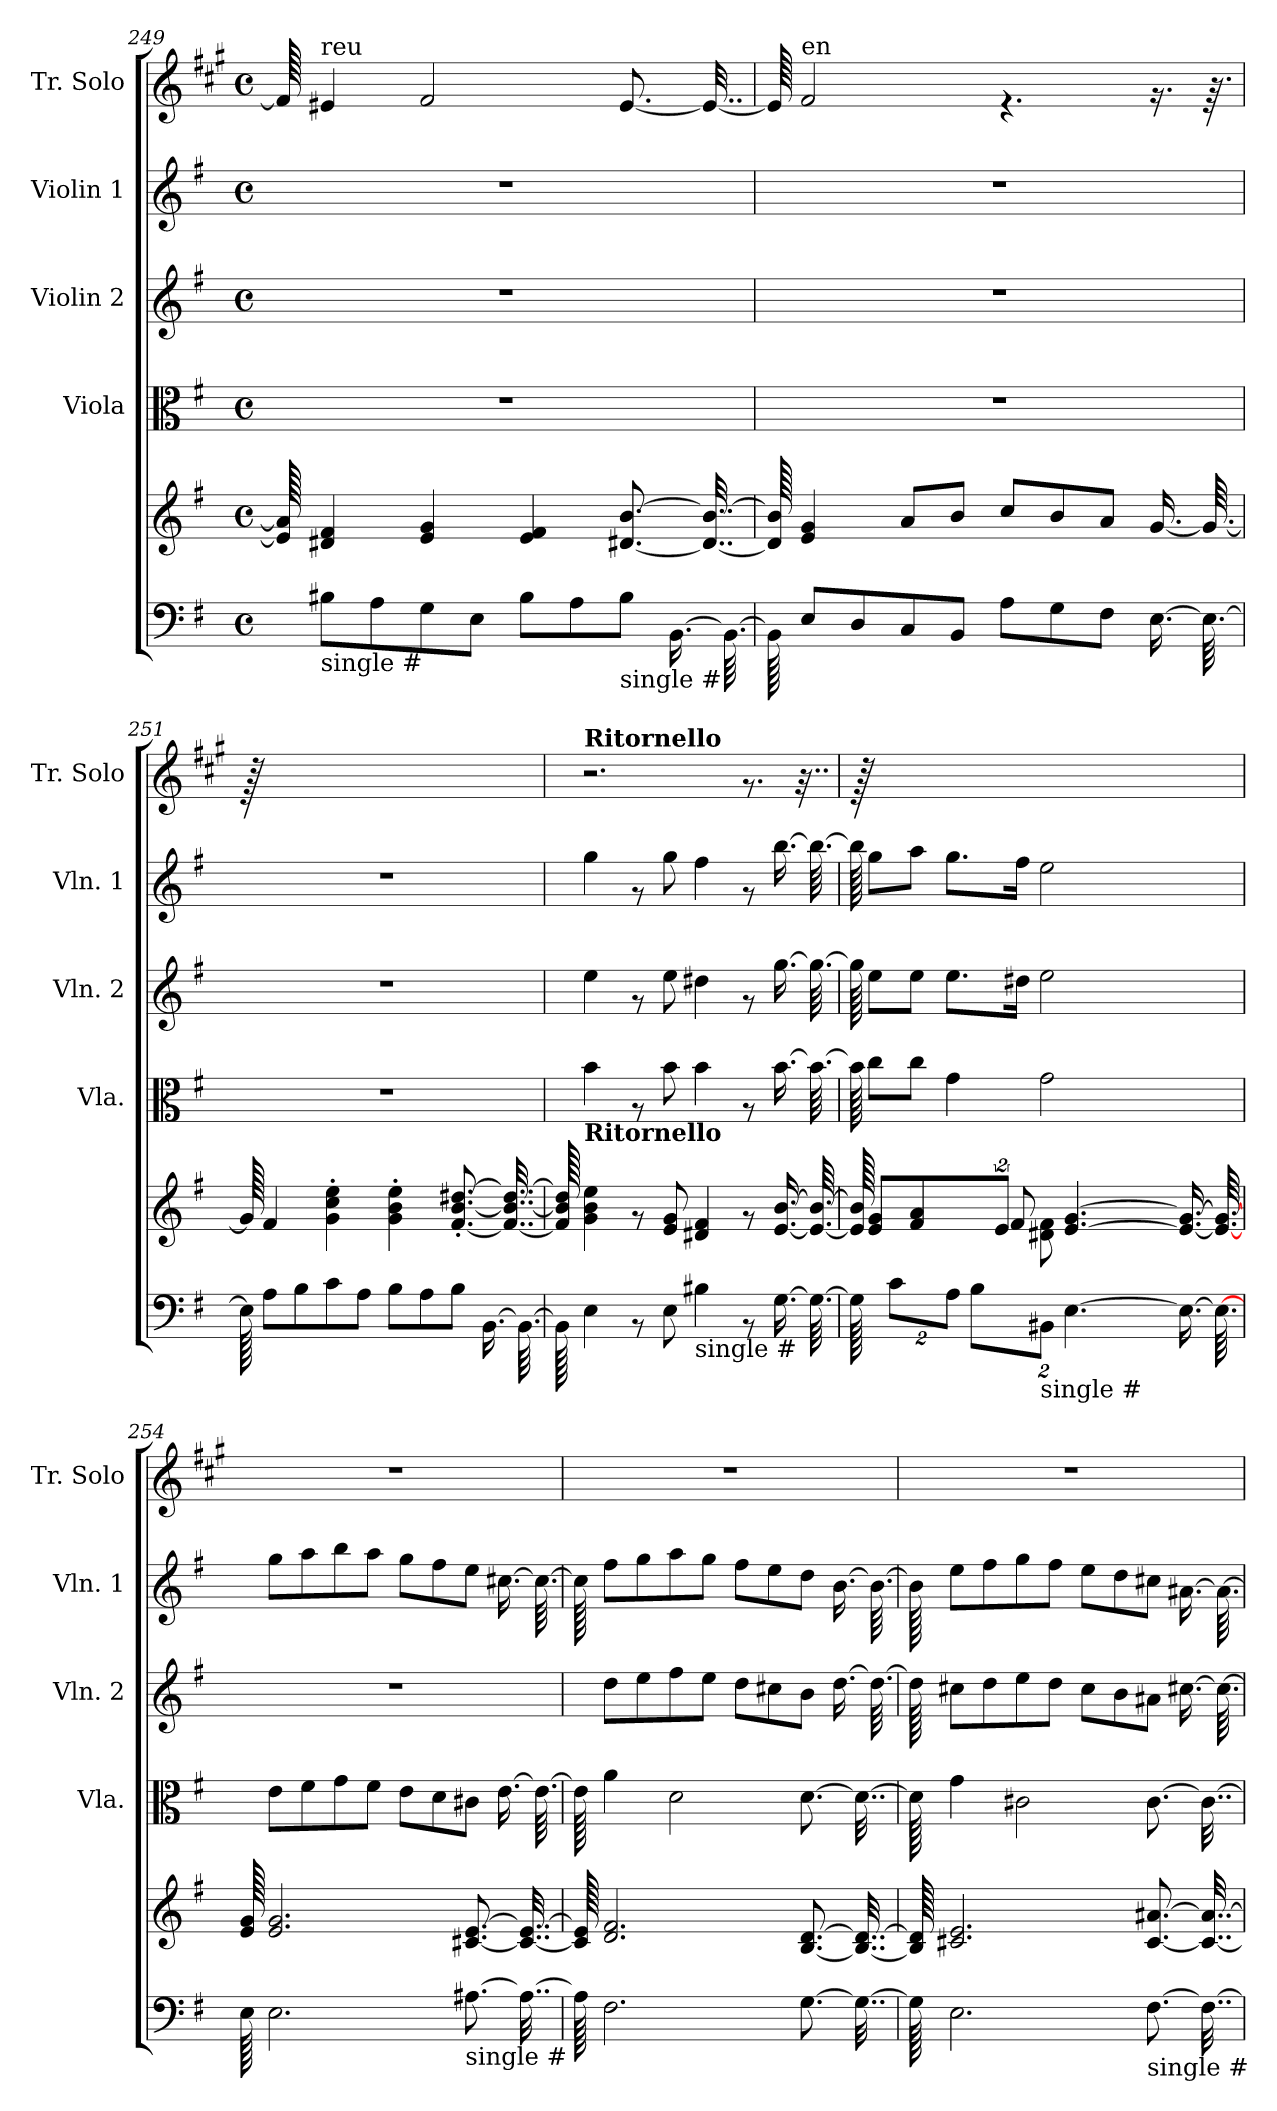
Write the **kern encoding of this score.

**kern	**kern	**kern	**kern	**kern	**kern
*part6	*part5	*part4	*part3	*part2	*part1
*staff6	*staff5	*staff4	*staff3	*staff2	*staff1
*	*	*I"Viola	*I"Violin 2	*I"Violin 1	*I"Tr. Solo
*	*	*I'Vla.	*I'Vln. 2	*I'Vln. 1	*I'Tr. Solo
*clefF4	*clefG2	*clefC3	*clefG2	*clefG2	*clefG2
*	*	*	*	*	*ITrd1c2
*k[f#]	*k[f#]	*k[f#]	*k[f#]	*k[f#]	*k[f#]
*G:	*G:	*G:	*G:	*G:	*G:
*M4/4	*M4/4	*M4/4	*M4/4	*M4/4	*M4/4
*met(c)	*met(c)	*met(c)	*met(c)	*met(c)	*met(c)
=249	=249	=249	=249	=249	=249
128ryy	128e/] 128a/]	1r	1r	1r	128e/]
!	!	!	!	!	!LO:TX:a:t=reu
!LO:TX:b:t=single #	!	!	!	!	!
8B#\L	4d#X/ 4f#/	.	.	.	4d#X/
8A\	.	.	.	.	.
8G\	4e/ 4g/	.	.	.	2e/
8E\J	.	.	.	.	.
8B#>\L	4e/ 4f#/	.	.	.	.
8A\	.	.	.	.	.
!LO:TX:b:t=single #	!	!	!	!	!
8B#\J	[<8.d#X/ [<8.b/	.	.	.	[<8.d#/
[>16.BB\	.	.	.	.	.
.	32..d#/_ 32..b/_	.	.	.	32..d#/_
64.BB\_	.	.	.	.	.
=250	=250	=250	=250	=250	=250
128BB\]	128d#/] 128b/]	1r	1r	1r	128d#/]
!	!	!	!	!	!LO:TX:a:t=en
8E/L	4e/ 4g/	.	.	.	2e/
8D/	.	.	.	.	.
8C/	8a/L	.	.	.	.
8BB/J	8b/J	.	.	.	.
8A\L	8cc/L	.	.	.	4.rf
8G\	8b/	.	.	.	.
8F#\J	8a/J	.	.	.	.
[>16.E\	[<16.g/	.	.	.	16.rf
64.E\_	64.g/_	.	.	.	64.rf
=251	=251	=251	=251	=251	=251
128E\]	128g/]	1r	1r	1r	128rf
8A\L	4f#/	.	.	.	2ryy
8B\	.	.	.	.	.
8c\	4g\'> 4cc\'> 4ee\'>	.	.	.	.
8A\J	.	.	.	.	.
8B\L	4g\'> 4b\'> 4ee\'>	.	.	.	4ryy
8A\	.	.	.	.	.
8B\J	[<8.f#/'< [<8.b/'< [<8.dd#X/'<	.	.	.	128%31ryy
[>16.BB\	.	.	.	.	.
.	32..f#/_ 32..b/_ 32..dd#/_	.	.	.	.
64.BB\_	.	.	.	.	.
=252	=252	=252	=252	=252	=252
128BB\]	128f#/] 128b/] 128dd#/]	128ryy	128ryy	128ryy	128ryy
!	!	!	!	!	!LO:TX:a:B:t=Ritornello
!	!	!LO:TX:b:B:t=Ritornello	!	!	!
4E\	4g\ 4b\ 4ee\	4b\	4ee\	4gg\	2.r
8rAA	8rf	8rG	8rf	8rf	.
8E\	8e/ 8g/	8b\	8ee\	8gg\	.
!LO:TX:b:t=single #	!	!	!	!	!
4B#\	4d#X/ 4f#/	4b\	4dd#X\	4ff#\	.
8rAA	8rf	8rG	8rf	8rf	8.rf
[>16.G\	[<16.e/ [<16.b/	[>16.b\	[>16.gg\	[>16.bb\	.
.	.	.	.	.	32..rf
64.G\_	64.e/_ 64.b/_	64.b\_	64.gg\_	64.bb\_	.
!!LO:LB:g=z
=253	=253	=253	=253	=253	=253
*^	*^	*	*	*	*
*	*^	*	*^	*	*	*	*
128G\]	4ryy	2ryy	128e/] 128b/]	2ryy	4ryy	128b\]	128gg\]	128bb\]	128rf
16ryy	.	.	8e/ 8g/L	.	.	8cc\L	8ee\L	8gg\L	1ryy
*Xbrackettup	*	*	*	*	*	*	*	*	*
16%3c\L	.	.	.	.	.	.	.	.	.
.	.	.	8f#/ 8a/	.	.	8cc\J	8ee\J	8aa\J	.
.	16ryy	.	.	.	8ryy	.	.	.	.
16%3A\J	.	.	8ryy	.	.	4g\	8.ee\L	8.gg\L	.
.	128ryy	.	.	.	.	.	.	.	.
.	8B\L	.	.	.	.	.	.	.	.
.	.	.	.	.	128ryy	.	.	.	.
.	.	.	16%3e/J	.	8f#/	.	.	.	.
2ryy	16ryy	.	.	.	.	.	16dd#X\Jk	16ff#\Jk	.
.	.	16ryy	.	128ryy	.	.	.	.	.
!	!LO:TX:b:t=single #	!	!	!	!	!	!	!	!
.	16%3BB#\J	.	.	8d#X\ 8f#\	16ryy	2g\	2ee\	2ee\	.
.	.	128ryy	.	.	.	.	.	.	.
.	.	[>4.E\	4ryy	.	[<4.e/ [<4.g/	.	.	.	.
.	.	.	.	4ryy	.	.	.	.	.
.	4ryy	.	.	.	.	.	.	.	.
.	.	.	8ryy	.	.	.	.	.	.
.	.	.	.	8ryy	.	.	.	.	.
16...ryy	16...ryy	16.E\_	16...ryy	.	16.e/_ 16.g/_	.	.	.	.
.	.	.	.	32..ryy	.	32..ryy	32..ryy	32..ryy	32..ryy
.	.	64.E\_	.	.	64.e/_ 64.g/_	.	.	.	.
*v	*v	*v	*	*	*	*	*	*	*
*	*v	*v	*v	*	*	*	*
=254	=254	=254	=254	=254	=254
128E\	128e/ 128g/	128ryy	1r	128ryy	1r
2.E\	2.e/ 2.g/	8e\L	.	8gg\L	.
.	.	8f#\	.	8aa\	.
.	.	8g\	.	8bb\	.
.	.	8f#\J	.	8aa\J	.
.	.	8e\L	.	8gg\L	.
.	.	8d\	.	8ff#\	.
!LO:TX:b:t=single #	!	!	!	!	!
[>8.A#\	[<8.c#X/ [<8.e/	8c#X\J	.	8ee\J	.
.	.	[>16.e\	.	[>16.cc#X\	.
32..A#\_	32..c#/_ 32..e/_	.	.	.	.
.	.	64.e\_	.	64.cc#\_	.
=255	=255	=255	=255	=255	=255
128A#\]	128c#/] 128e/]	128e\]	128ryy	128cc#\]	1r
2.F#\	2.d/ 2.f#/	4a\	8dd\L	8ff#\L	.
.	.	.	8ee\	8gg\	.
.	.	2d\	8ff#\	8aa\	.
.	.	.	8ee\J	8gg\J	.
.	.	.	8dd\L	8ff#\L	.
.	.	.	8cc#X\	8ee\	.
[>8.G\	[<8.B/ [<8.d/	[>8.d\	8b\J	8dd\J	.
.	.	.	[>16.dd\	[>16.b\	.
32..G\_	32..B/_ 32..d/_	32..d\_	.	.	.
.	.	.	64.dd\_	64.b\_	.
=256	=256	=256	=256	=256	=256
128G\]	128B/] 128d/]	128d\]	128dd\]	128b\]	1r
2.E\	2.c#X/ 2.e/	4g\	8cc#X\L	8ee\L	.
.	.	.	8dd\	8ff#\	.
.	.	2c#X\	8ee\	8gg\	.
.	.	.	8dd\J	8ff#\J	.
.	.	.	8cc#\L	8ee\L	.
.	.	.	8b\	8dd\	.
!LO:TX:b:t=single #	!	!	!	!	!
[>8.F#\	[<8.c#/ [<8.a#X/	[>8.c#\	8a#X\J	8cc#X\J	.
.	.	.	[>16.cc#X\	[>16.a#X\	.
32..F#\_	32..c#/_ 32..a#/_	32..c#\_	.	.	.
.	.	.	64.cc#\_	64.a#\_	.
=	=	=	=	=	=
*-	*-	*-	*-	*-	*-
